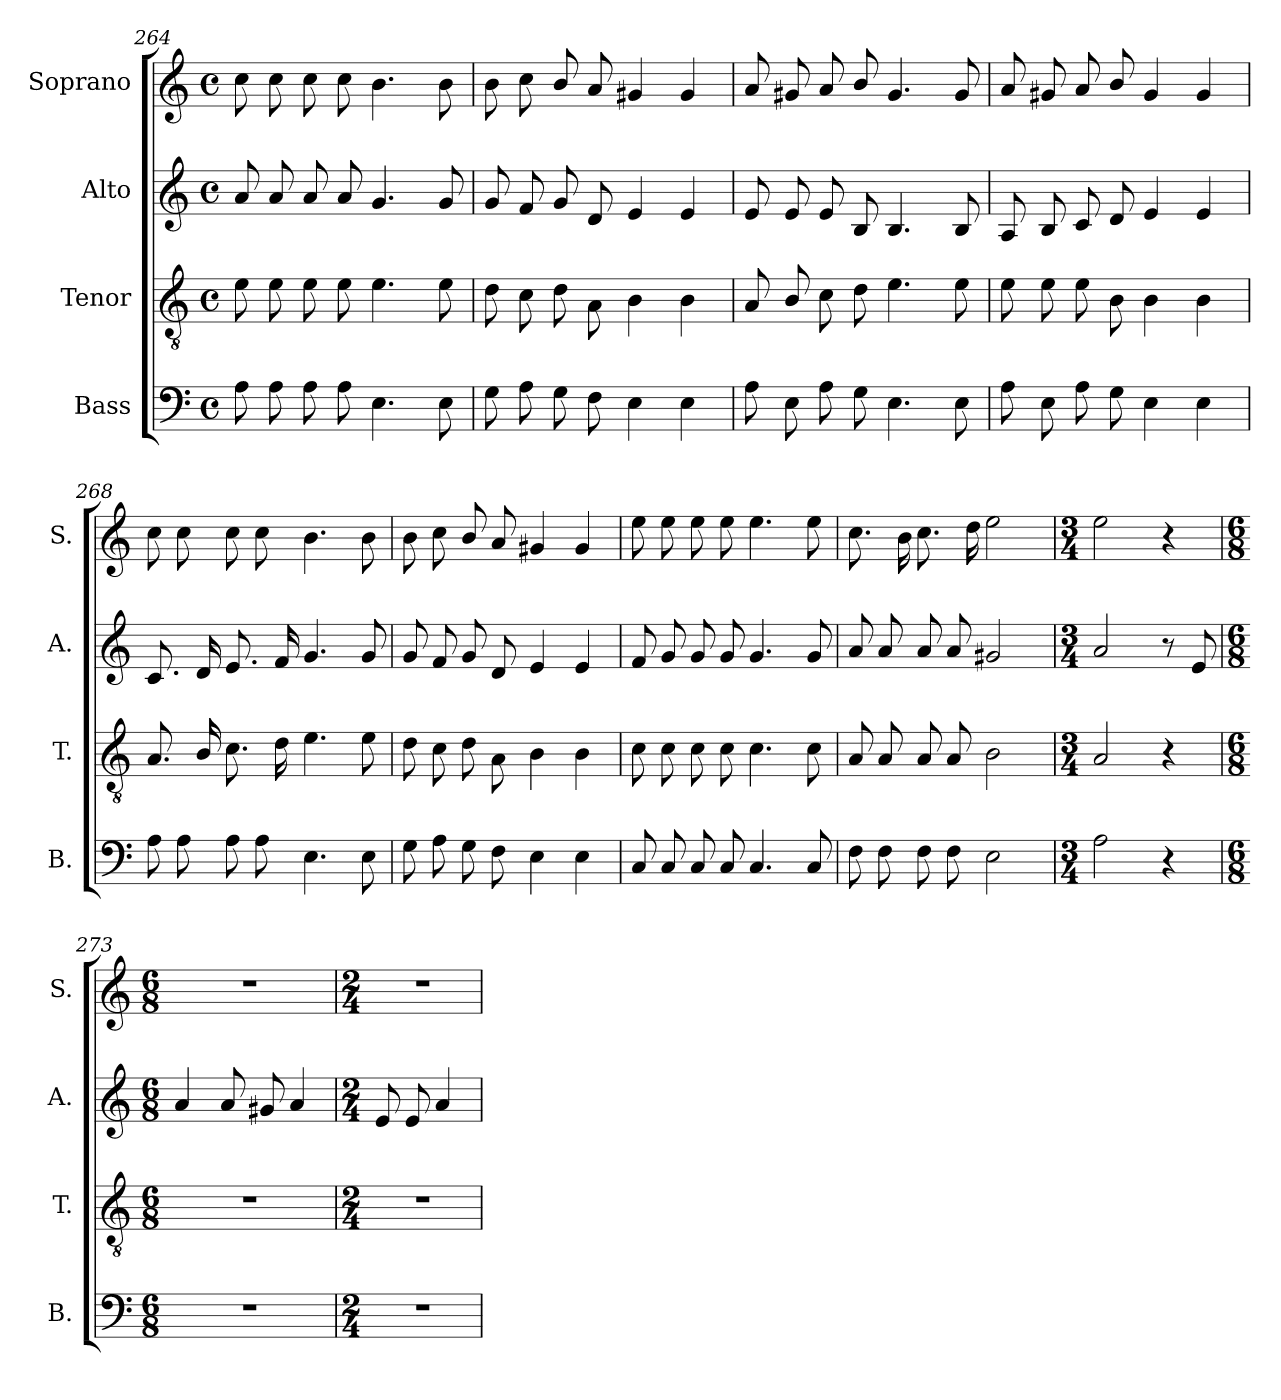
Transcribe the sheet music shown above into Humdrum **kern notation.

**kern	**kern	**kern	**kern
*part4	*part3	*part2	*part1
*staff4	*staff3	*staff2	*staff1
*I"Bass	*I"Tenor	*I"Alto	*I"Soprano
*I'B.	*I'T.	*I'A.	*I'S.
!!LO:LB:g=z
*clefF4	*clefGv2	*clefG2	*clefG2
*	*ITrd7c12	*	*
*k[]	*k[]	*k[]	*k[]
*C:	*C:	*C:	*C:
*M4/4	*M4/4	*M4/4	*M4/4
*met(c)	*met(c)	*met(c)	*met(c)
=264	=264	=264	=264
8A\	8E\	8a/	8cc\
8A\	8E\	8a/	8cc\
8A\	8E\	8a/	8cc\
8A\	8E\	8a/	8cc\
4.E\	4.E\	4.g/	4.b\
8E\	8E\	8g/	8b\
=265	=265	=265	=265
8G\	8D\	8g/	8b\
8A\	8C\	8f/	8cc\
8G\	8D\	8g/	8b/
8F\	8AA\	8d/	8a/
4E\	4BB\	4e/	4g#X/
4E\	4BB\	4e/	4g#/
=266	=266	=266	=266
8A\	8AA/	8e/	8a/
8E\	8BB/	8e/	8g#X/
8A\	8C\	8e/	8a/
8G\	8D\	8B/	8b/
4.E\	4.E\	4.B/	4.g#/
8E\	8E\	8B/	8g#/
=267	=267	=267	=267
8A\	8E\	8A/	8a/
8E\	8E\	8B/	8g#X/
8A\	8E\	8c/	8a/
8G\	8BB\	8d/	8b/
4E\	4BB\	4e/	4g#/
4E\	4BB\	4e/	4g#/
!!LO:PB:g=z
=268	=268	=268	=268
8A\	8.AA/	8.c/	8cc\
8A\	.	.	8cc\
.	16BB/	16d/	.
8A\	8.C\	8.e/	8cc\
8A\	.	.	8cc\
.	16D\	16f/	.
4.E\	4.E\	4.g/	4.b\
8E\	8E\	8g/	8b\
=269	=269	=269	=269
8G\	8D\	8g/	8b\
8A\	8C\	8f/	8cc\
8G\	8D\	8g/	8b/
8F\	8AA\	8d/	8a/
4E\	4BB\	4e/	4g#X/
4E\	4BB\	4e/	4g#/
=270	=270	=270	=270
8C/	8C\	8f/	8ee\
8C/	8C\	8g/	8ee\
8C/	8C\	8g/	8ee\
8C/	8C\	8g/	8ee\
4.C/	4.C\	4.g/	4.ee\
8C/	8C\	8g/	8ee\
=271	=271	=271	=271
8F\	8AA/	8a/	8.cc\
8F\	8AA/	8a/	.
.	.	.	16b\
8F\	8AA/	8a/	8.cc\
8F\	8AA/	8a/	.
.	.	.	16dd\
2E\	2BB\	2g#X/	2ee\
!!LO:LB:g=z
=272	=272	=272	=272
*M3/4	*M3/4	*M3/4	*M3/4
2A\	2AA/	2a/	2ee\
4r	4r	8r	4r
.	.	8e/	.
=273	=273	=273	=273
*M6/8	*M6/8	*M6/8	*M6/8
!LO:N:vis=1	!LO:N:vis=1	!	!LO:N:vis=1
2.r	2.r	4a/	2.r
.	.	8a/	.
.	.	8g#X/	.
.	.	4a/	.
=274	=274	=274	=274
*M2/4	*M2/4	*M2/4	*M2/4
!LO:N:vis=1	!LO:N:vis=1	!	!LO:N:vis=1
2r	2r	8e/	2r
.	.	8e/	.
.	.	4a/	.
=	=	=	=
*-	*-	*-	*-
